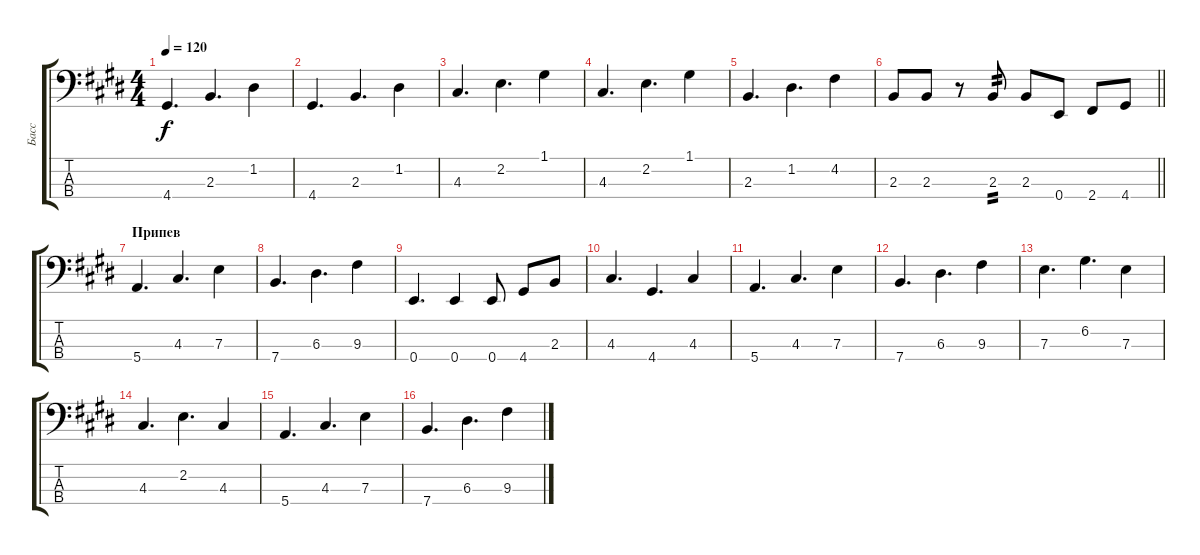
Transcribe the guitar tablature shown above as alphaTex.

\track ("Басс" "Басс") {instrument electricbassfinger}
\staff {score tabs}
\tuning (G2 D2 A1 E1) {hide}
\ts (4 4)
\tempo 120
\clef f4
\ks e
4.4.4{d dy f} 2.3.4{d} 1.2.4 |
4.4.4{d} 2.3.4{d} 1.2.4 |
4.3.4{d} 2.2.4{d} 1.1.4 |
4.3.4{d} 2.2.4{d} 1.1.4 |
2.3.4{d} 1.2.4{d} 4.2.4 |
\barLineRight lightlight
2.3.8 2.3.8 r.8 2.3.8{tp 2} 2.3.8 0.4.8 2.4.8 4.4.8 |
\section ("" "Припев")
5.4.4{d} 4.3.4{d} 7.3.4 |
7.4.4{d} 6.3.4{d} 9.3.4 |
0.4.4{d} 0.4.4 0.4.8 4.4.8 2.3.8 |
4.3.4{d} 4.4.4{d} 4.3.4 |
5.4.4{d} 4.3.4{d} 7.3.4 |
7.4.4{d} 6.3.4{d} 9.3.4 |
7.3.4{d} 6.2.4{d} 7.3.4 |
4.3.4{d} 2.2.4{d} 4.3.4 |
5.4.4{d} 4.3.4{d} 7.3.4 |
7.4.4{d} 6.3.4{d} 9.3.4
